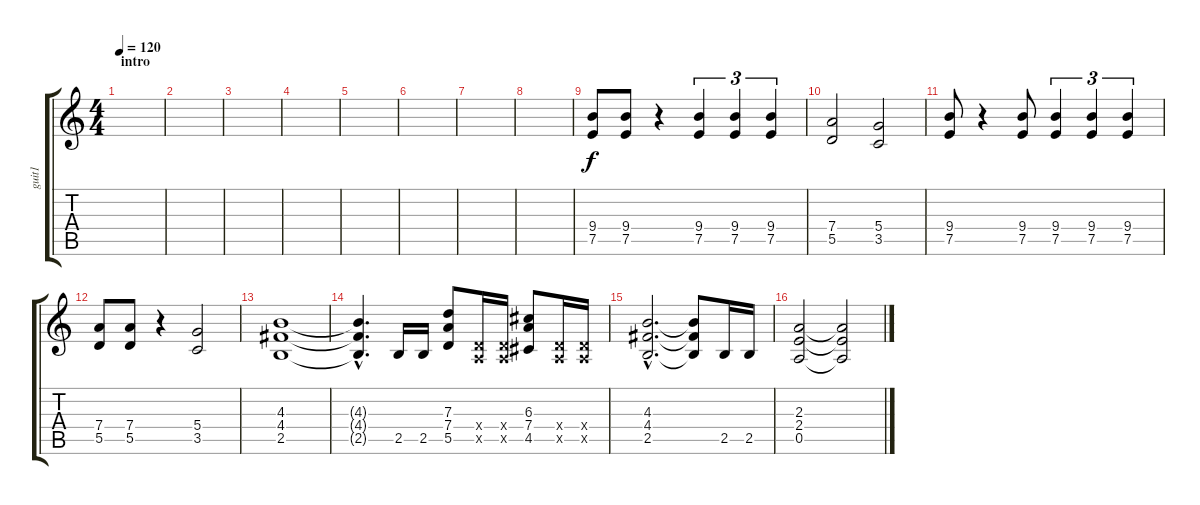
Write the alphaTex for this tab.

\track ("guit1" "guit1") {instrument distortionguitar}
\staff {score tabs}
\tuning (E4 B3 G3 D3 A2 E2) {hide}
\ts (4 4)
\section ("" "intro")
\tempo 120
\clef g2
\ks c
|
|
|
|
|
|
|
|
(9.4 7.5).8 (9.4 7.5).8 r.4 (9.4 7.5).4{tu (3 2)} (9.4 7.5).4{tu (3 2)} (9.4 7.5).4{tu (3 2)} |
(7.4 5.5).2 (5.4 3.5).2 |
(9.4 7.5).8 r.4 (9.4 7.5).8 (9.4 7.5).4{tu (3 2)} (9.4 7.5).4{tu (3 2)} (9.4 7.5).4{tu (3 2)} |
(7.4 5.5).8 (7.4 5.5).8 r.4 (5.4 3.5).2 |
(4.3 4.4 2.5).1 |
(4.3{hac t} 4.4{hac t} 2.5{hac t}).4{d} 2.5.16 2.5.16 (7.3 7.4 5.5).8 (0.4{x} 0.5{x}).16 (0.4{x} 0.5{x}).16 (6.3 7.4 4.5).8 (0.4{x} 0.5{x}).16 (0.4{x} 0.5{x}).16 |
(4.3{hac} 4.4{hac} 2.5{hac}).2{d} (4.3{t} 4.4{t} 2.5{t}).8 2.5.16 2.5.16 |
(2.3 2.4 0.5).2 (2.3{t} 2.4{t} 0.5{t}).2
